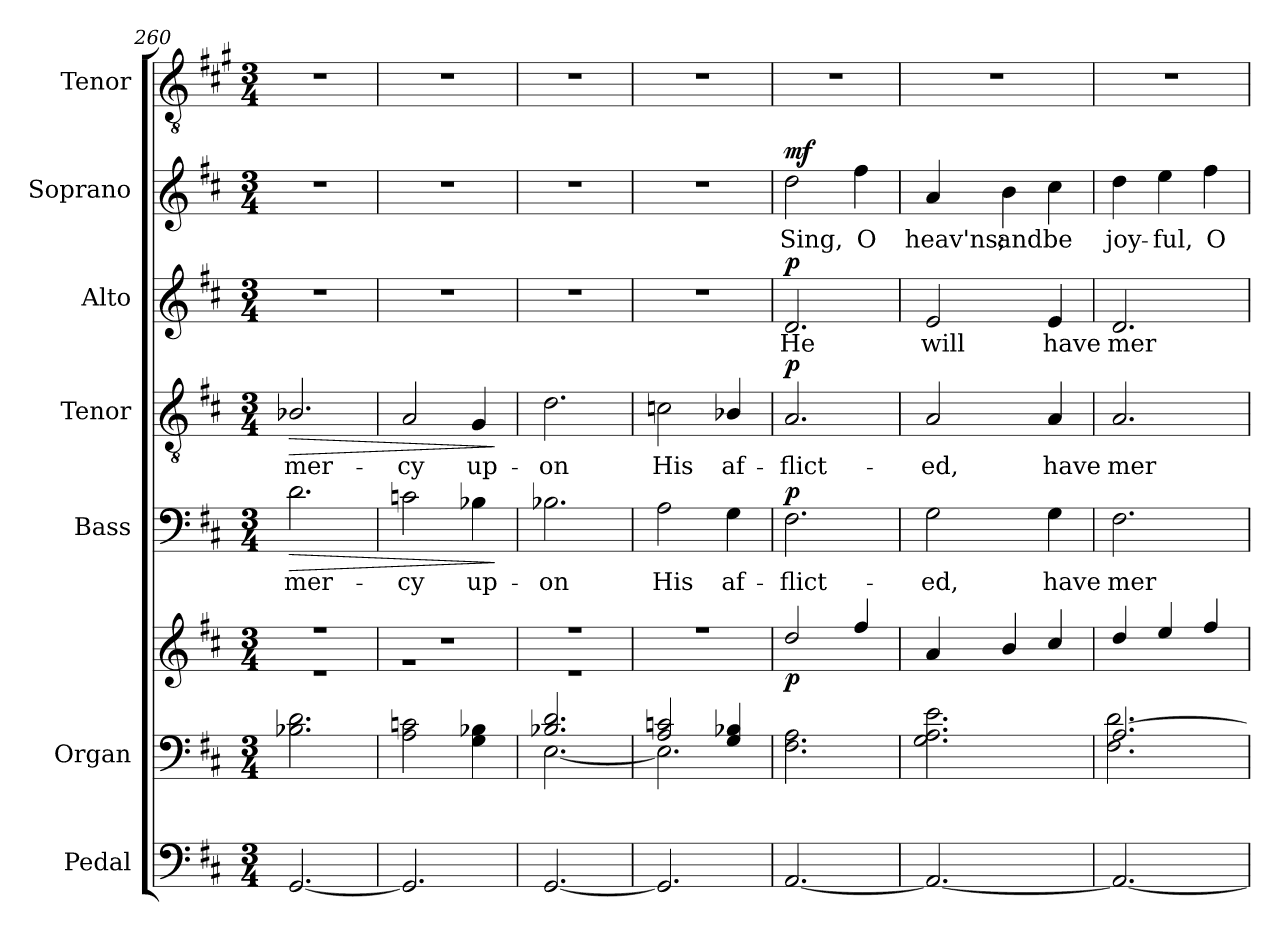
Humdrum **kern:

**kern	**kern	**kern	**dynam	**kern	**text	**dynam	**kern	**text	**dynam	**kern	**text	**dynam	**kern	**text	**dynam	**kern
*part7	*part6	*part6	*part6	*part5	*part5	*part5	*part4	*part4	*part4	*part3	*part3	*part3	*part2	*part2	*part2	*part1
*staff8	*staff7	*staff6	*staff6/7	*staff5	*staff5	*staff5	*staff4	*staff4	*staff4	*staff3	*staff3	*staff3	*staff2	*staff2	*staff2	*staff1
*I"Pedal	*I"Organ	*	*	*I"Bass	*	*	*I"Tenor	*	*	*I"Alto	*	*	*I"Soprano	*	*	*I"Tenor
*	*	*	*	*I'B	*	*	*I'T	*	*	*I'A	*	*	*I'S	*	*	*I'T
*clefF4	*clefF4	*clefG2	*	*clefF4	*	*	*clefGv2	*	*	*clefG2	*	*	*clefG2	*	*	*clefGv2
*k[f#c#]	*k[f#c#]	*k[f#c#]	*	*k[f#c#]	*	*	*k[f#c#]	*	*	*k[f#c#]	*	*	*k[f#c#]	*	*	*k[f#c#g#]
*D:	*D:	*D:	*	*D:	*	*	*D:	*	*	*D:	*	*	*D:	*	*	*A:
*M3/4	*M3/4	*M3/4	*	*M3/4	*	*	*M3/4	*	*	*M3/4	*	*	*M3/4	*	*	*M3/4
=260	=260	=260	=260	=260	=260	=260	=260	=260	=260	=260	=260	=260	=260	=260	=260	=260
*	*	*^	*	*	*	*	*	*	*	*	*	*	*	*	*	*
!	!LO:N:vis=1	!LO:N:vis=1	!LO:N:vis=1	!	!	!LO:LY:b	!LO:HP:b	!	!LO:LY:b	!LO:HP:b	!LO:N:vis=1	!	!	!LO:N:vis=1	!	!	!
*	*^	*	*	*	*	*	*	*	*	*	*	*	*	*	*	*	*
[2.GG	2.ryy	2.B-X\ 2.d\	2.r	2.r	.	2.d	mer-	>	2.B-X/	mer-	>	2.r	.	.	2.r	.	.	2.r
=261	=261	=261	=261	=261	=261	=261	=261	=261	=261	=261	=261	=261	=261	=261	=261	=261	=261	=261
!	!LO:N:vis=1	!	!LO:N:vis=1	!LO:N:vis=1	!	!	!LO:LY:b	!	!	!LO:LY:b	!	!LO:N:vis=1	!	!	!LO:N:vis=1	!	!	!
2.GG]	2.ryy	2A\ 2cn\	2.r	2.r	.	2cn	-cy	.	2A	-cy	.	2.r	.	.	2.r	.	.	2.r
!	!	!	!	!	!	!	!LO:LY:b	!	!	!LO:LY:b	!	!	!	!	!	!	!	!
.	.	4G\ 4B-X\	.	.	.	4B-X	up-	.	4G	up-	.	.	.	.	.	.	.	.
*	*v	*v	*	*	*	*	*	*	*	*	*	*	*	*	*	*	*	*
*	*	*v	*v	*	*	*	*	*	*	*	*	*	*	*	*	*	*
.	.	.	.	.	.	]	.	.	]	.	.	.	.	.	.	.
=262	=262	=262	=262	=262	=262	=262	=262	=262	=262	=262	=262	=262	=262	=262	=262	=262
*	*^	*^	*	*	*	*	*	*	*	*	*	*	*	*	*	*
!	!	!	!LO:N:vis=1	!LO:N:vis=1	!	!	!LO:LY:b	!	!	!LO:LY:b	!	!LO:N:vis=1	!	!	!LO:N:vis=1	!	!	!
[2.GG	2.B-X/ 2.d/	[2.E\	2.r	2.r	.	2.B-X	-on	.	2.d	-on	.	2.r	.	.	2.r	.	.	2.r
=263	=263	=263	=263	=263	=263	=263	=263	=263	=263	=263	=263	=263	=263	=263	=263	=263	=263	=263
!	!	!	!LO:N:vis=1	!LO:N:vis=1	!	!	!LO:LY:b	!	!	!LO:LY:b	!	!LO:N:vis=1	!	!	!LO:N:vis=1	!	!	!
2.GG]	2A/ 2cn/	2.E\]	2.r	2.ryy	.	2A	His	.	2cn	His	.	2.r	.	.	2.r	.	.	2.r
!	!	!	!	!	!	!	!LO:LY:b	!	!	!LO:LY:b	!	!	!	!	!	!	!	!
.	4G/ 4B-X/	.	.	.	.	4G	af-	.	4B-X/	af-	.	.	.	.	.	.	.	.
=264	=264	=264	=264	=264	=264	=264	=264	=264	=264	=264	=264	=264	=264	=264	=264	=264	=264	=264
!	!LO:N:vis=1	!	!	!LO:N:vis=1	!LO:DY:b	!	!LO:LY:b	!LO:DY:b	!	!LO:LY:b	!LO:DY:b	!	!LO:LY:b	!LO:DY:b	!	!LO:LY:b	!LO:DY:b	!
[2.AA	2.ryy	2.F#\ 2.A\	2dd/	2.ryy	p	2.F#	flict-	p	2.A	flict-	p	2.d	He	p	2dd	Sing,	mf	2.r
!	!	!	!	!	!	!	!	!	!	!	!	!	!	!	!	!LO:LY:b	!	!
.	.	.	4ff#/	.	.	.	.	.	.	.	.	.	.	.	4ff#	O	.	.
=265	=265	=265	=265	=265	=265	=265	=265	=265	=265	=265	=265	=265	=265	=265	=265	=265	=265	=265
!	!LO:N:vis=1	!	!	!LO:N:vis=1	!	!	!LO:LY:b	!	!	!LO:LY:b	!	!	!LO:LY:b	!	!	!LO:LY:b	!	!
2.AA_	2.ryy	2.G\ 2.A\ 2.e\	4a/	2.ryy	.	2G	-ed,	.	2A	-ed,	.	2e	will	.	4a	heav'ns;	.	2.r
!	!	!	!	!	!	!	!	!	!	!	!	!	!	!	!	!LO:LY:b	!	!
.	.	.	4b/	.	.	.	.	.	.	.	.	.	.	.	4b	and	.	.
!	!	!	!	!	!	!	!LO:LY:b	!	!	!LO:LY:b	!	!	!LO:LY:b	!	!	!LO:LY:b	!	!
.	.	.	4cc#/	.	.	4G	have	.	4A	have	.	4e	have	.	4cc#	be	.	.
=266	=266	=266	=266	=266	=266	=266	=266	=266	=266	=266	=266	=266	=266	=266	=266	=266	=266	=266
!	!	!	!	!LO:N:vis=1	!	!	!LO:LY:b	!	!	!LO:LY:b	!	!	!LO:LY:b	!	!	!LO:LY:b	!	!
2.AA_	[2.A/	2.F#\ 2.d\	4dd/	2.ryy	.	2.F#	mer-	.	2.A	mer-	.	2.d	mer-	.	4dd	joy-	.	2.r
!	!	!	!	!	!	!	!	!	!	!	!	!	!	!	!	!LO:LY:b	!	!
.	.	.	4ee/	.	.	.	.	.	.	.	.	.	.	.	4ee	-ful,	.	.
!	!	!	!	!	!	!	!	!	!	!	!	!	!	!	!	!LO:LY:b	!	!
.	.	.	4ff#/	.	.	.	.	.	.	.	.	.	.	.	4ff#	O	.	.
*	*v	*v	*	*	*	*	*	*	*	*	*	*	*	*	*	*	*	*
*	*	*v	*v	*	*	*	*	*	*	*	*	*	*	*	*	*	*
=	=	=	=	=	=	=	=	=	=	=	=	=	=	=	=	=
*-	*-	*-	*-	*-	*-	*-	*-	*-	*-	*-	*-	*-	*-	*-	*-	*-
